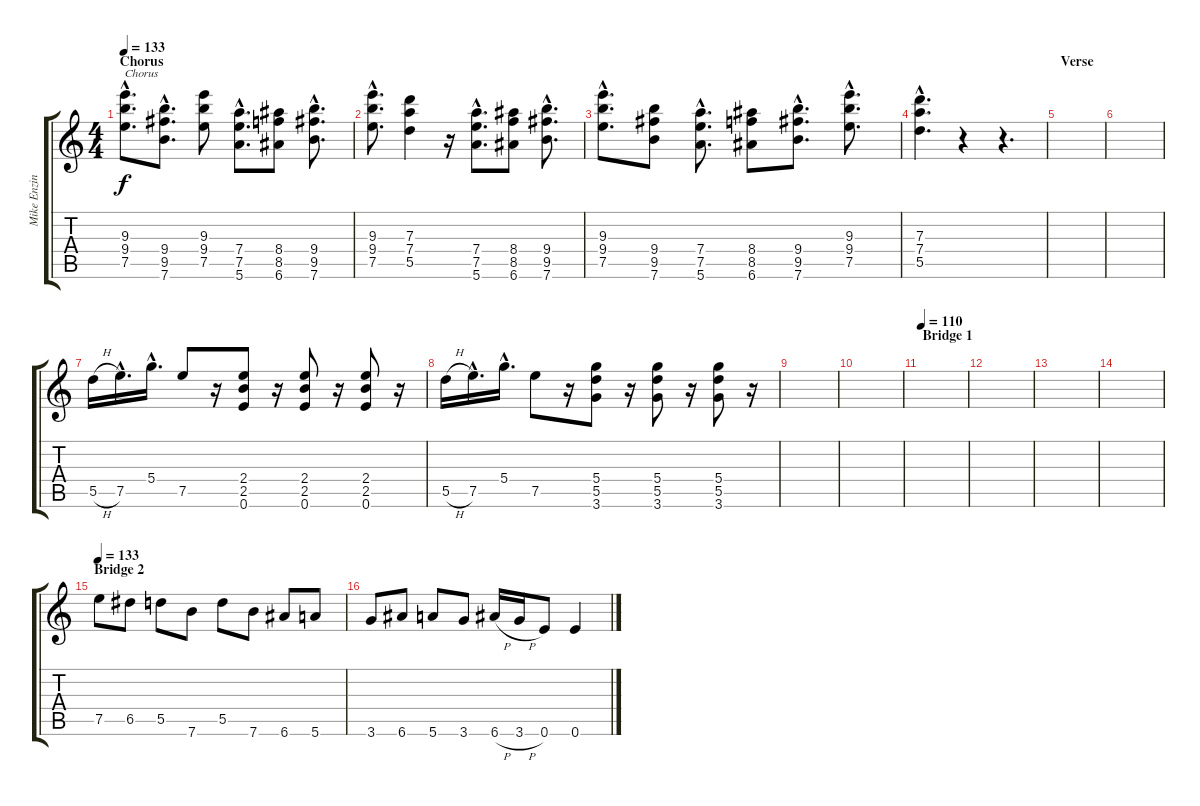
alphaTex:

\track ("Mike Enzinger" "Mike Enzin") {instrument distortionguitar}
\staff {score tabs}
\tuning (E4 B3 G4 D4 A3 E3) {hide}
\ts (4 4)
\section ("" "Chorus")
\tempo 133
\clef g2
\ks c
(9.3{hac} 9.4{hac} 7.5{hac}).8{d txt "Chorus" dy f} (9.4{hac} 9.5{hac} 7.6{hac}).8{d} (9.3 9.4 7.5).8 (7.4{hac} 7.5{hac} 5.6{hac}).8{d} (8.4 8.5 6.6).8 (9.4{hac} 9.5{hac} 7.6{hac}).8{d} |
(9.3{hac} 9.4{hac} 7.5{hac}).8{d} (7.3 7.4 5.5).4 r.16 (7.4{hac} 7.5{hac} 5.6{hac}).8{d} (8.4 8.5 6.6).8 (9.4{hac} 9.5{hac} 7.6{hac}).8{d} |
(9.3{hac} 9.4{hac} 7.5{hac}).8{d} (9.4 9.5 7.6).8 (7.4{hac} 7.5{hac} 5.6{hac}).8{d} (8.4 8.5 6.6).8 (9.4{hac} 9.5{hac} 7.6{hac}).8{d} (9.3{hac} 9.4{hac} 7.5{hac}).8{d} |
(7.3{hac} 7.4 5.5{hac}).4{d} r.4 r.4{d} |
\section ("" "Verse")
|
|
5.5{h}.16 7.5{hac}.16{d} 5.4{hac}.16{d} 7.5.8 r.16 (2.4 2.5 0.6).8 r.16 (2.4 2.5 0.6).8 r.16 (2.4 2.5 0.6).8 r.16 |
5.5{h}.16 7.5{hac}.16{d} 5.4{hac}.16{d} 7.5.8 r.16 (5.4 5.5 3.6).8 r.16 (5.4 5.5 3.6).8 r.16 (5.4 5.5 3.6).8 r.16 |
|
|
\section ("" "Bridge 1")
\tempo 110
|
|
|
|
\section ("" "Bridge 2")
\tempo 133
7.5.8 6.5.8 5.5.8 7.6.8 5.5.8 7.6.8 6.6.8 5.6.8 |
3.6.8 6.6.8 5.6.8 3.6.8 6.6{h}.16 3.6{h}.16 0.6.8 0.6.4
